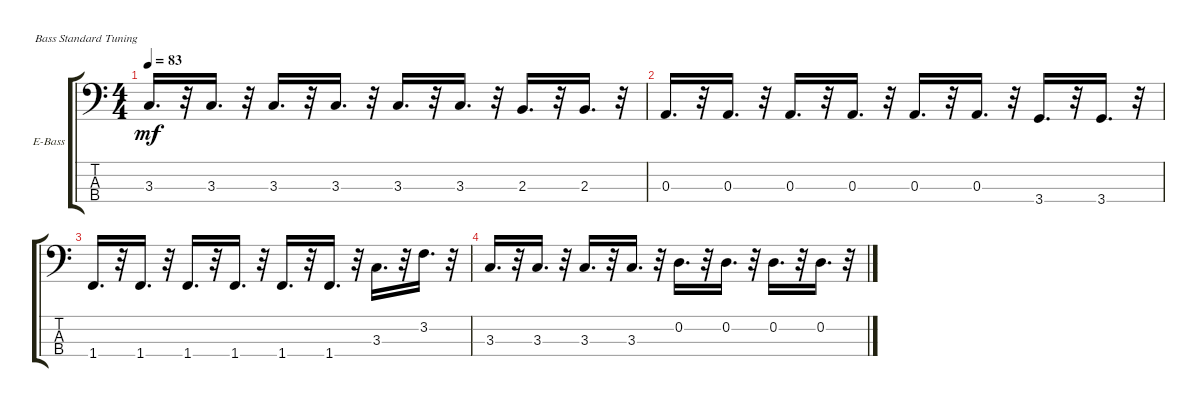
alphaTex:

\defaultSystemsLayout 4
\bracketExtendMode groupsimilarinstruments
\firstSystemTrackNameOrientation horizontal
\otherSystemsTrackNameOrientation horizontal
\chordDiagramsInScore
\track ("Electric Bass" "E-Bass") {instrument electricbassfinger}
\staff {score tabs}
\tuning (G2 D2 A1 E1)
\ts (4 4)
\tempo 83
\clef f4
\scale
0.5
\ks c
3.3.16{d dy mf} r.32 3.3.16{d} r.32 3.3.16{d} r.32 3.3.16{d} r.32 3.3.16{d} r.32 3.3.16{d} r.32 2.3.16{d} r.32 2.3.16{d} r.32 |
\scale
0.5 0.3.16{d} r.32 0.3.16{d} r.32 0.3.16{d} r.32 0.3.16{d} r.32 0.3.16{d} r.32 0.3.16{d} r.32 3.4.16{d} r.32 3.4.16{d} r.32 |
1.4.16{d} r.32 1.4.16{d} r.32 1.4.16{d} r.32 1.4.16{d} r.32 1.4.16{d} r.32 1.4.16{d} r.32 3.3.16{d} r.32 3.2.16{d} r.32 |
3.3.16{d} r.32 3.3.16{d} r.32 3.3.16{d} r.32 3.3.16{d} r.32 0.2.16{d} r.32 0.2.16{d} r.32 0.2.16{d} r.32 0.2.16{d} r.32
